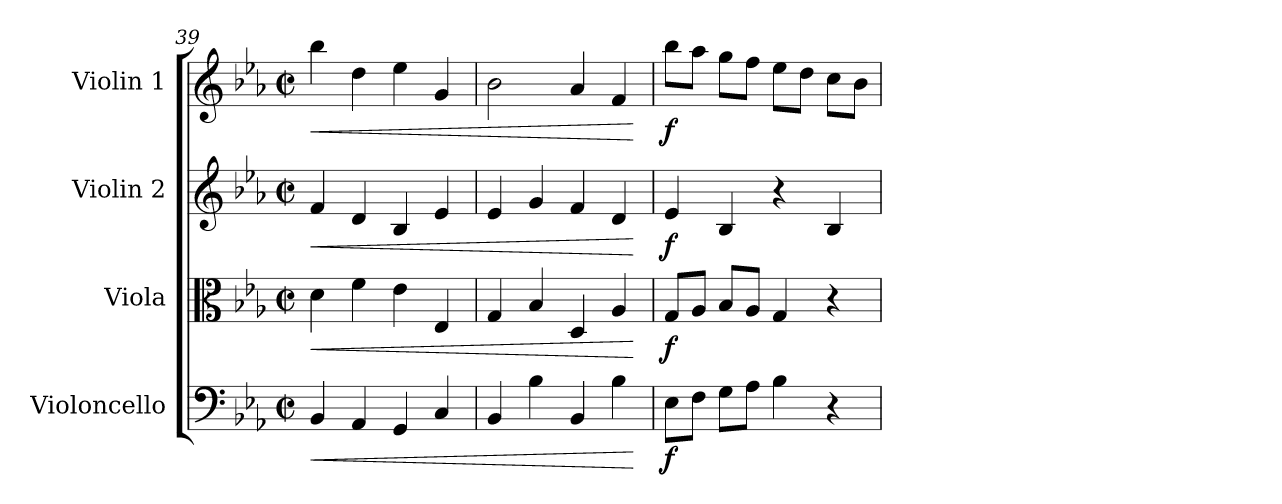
**kern	**dynam	**kern	**dynam	**kern	**dynam	**kern	**dynam
*part4	*part4	*part3	*part3	*part2	*part2	*part1	*part1
*staff4	*staff4	*staff3	*staff3	*staff2	*staff2	*staff1	*staff1
*I"Violoncello	*	*I"Viola	*	*I"Violin 2	*	*I"Violin 1	*
*I'Vc	*	*I'Vla	*	*I'Vln	*	*I'Vln	*
*clefF4	*	*clefC3	*	*clefG2	*	*clefG2	*
*k[b-e-a-]	*	*k[b-e-a-]	*	*k[b-e-a-]	*	*k[b-e-a-]	*
*M2/2	*	*M2/2	*	*M2/2	*	*M2/2	*
*met(c|)	*	*met(c|)	*	*met(c|)	*	*met(c|)	*
=39	=39	=39	=39	=39	=39	=39	=39
!	!LO:HP:b	!	!LO:HP:b	!	!LO:HP:b	!	!LO:HP:b
4BB-/	<	4d\	<	4f/	<	4bb-\	<
4AA-/	.	4f\	.	4d/	.	4dd\	.
4GG/	.	4e-\	.	4B-/	.	4ee-\	.
4C/	.	4E-/	.	4e-/	.	4g/	.
!!LO:PB:g=z
=40	=40	=40	=40	=40	=40	=40	=40
4BB-/	.	4G/	.	4e-/	.	2b-\	.
4B-\	.	4B-/	.	4g/	.	.	.
4BB-/	.	4D/	.	4f/	.	4a-/	.
4B-\	.	4A-/	.	4d/	.	4f/	.
.	[	.	[	.	[	.	[
=41	=41	=41	=41	=41	=41	=41	=41
!	!LO:DY:b	!	!LO:DY:b	!	!LO:DY:b	!	!LO:DY:b
8E-\L	f	8G/L	f	4e-/	f	8bb-\L	f
8F\J	.	8A-/J	.	.	.	8aa-\J	.
8G\L	.	8B-/L	.	4B-/	.	8gg\L	.
8A-\J	.	8A-/J	.	.	.	8ff\J	.
4B-\	.	4G/	.	4r	.	8ee-\L	.
.	.	.	.	.	.	8dd\J	.
4r	.	4r	.	4B-/	.	8cc\L	.
.	.	.	.	.	.	8b-\J	.
=	=	=	=	=	=	=	=
*-	*-	*-	*-	*-	*-	*-	*-
